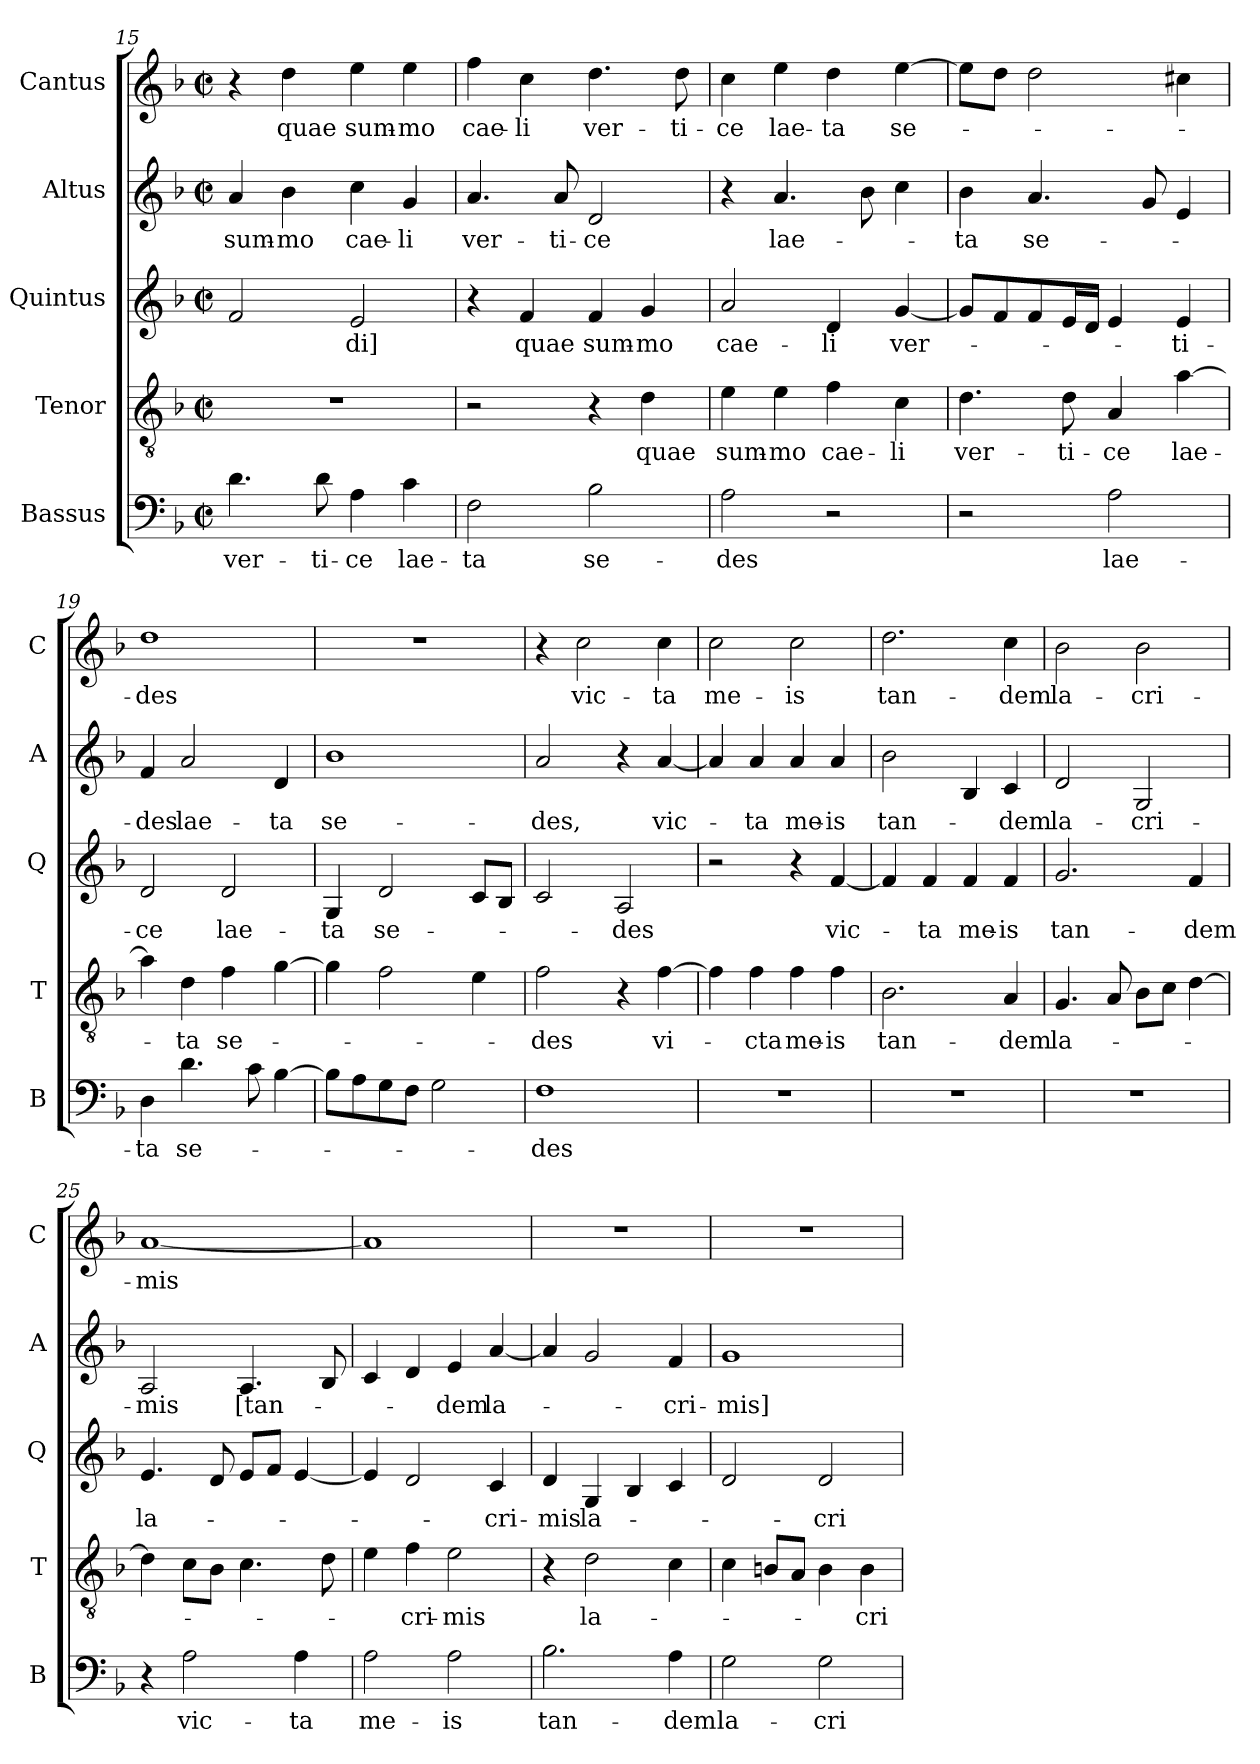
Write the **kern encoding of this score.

**kern	**text	**kern	**text	**kern	**text	**kern	**text	**kern	**text
*part5	*part5	*part4	*part4	*part3	*part3	*part2	*part2	*part1	*part1
*staff5	*staff5	*staff4	*staff4	*staff3	*staff3	*staff2	*staff2	*staff1	*staff1
*I"Bassus	*	*I"Tenor	*	*I"Quintus	*	*I"Altus	*	*I"Cantus	*
*I'B	*	*I'T	*	*I'Q	*	*I'A	*	*I'C	*
*clefF4	*	*clefGv2	*	*clefG2	*	*clefG2	*	*clefG2	*
*k[b-]	*	*k[b-]	*	*k[b-]	*	*k[b-]	*	*k[b-]	*
*F:	*	*F:	*	*F:	*	*F:	*	*F:	*
*M2/2	*	*M2/2	*	*M2/2	*	*M2/2	*	*M2/2	*
*met(c|)	*	*met(c|)	*	*met(c|)	*	*met(c|)	*	*met(c|)	*
=15	=15	=15	=15	=15	=15	=15	=15	=15	=15
!	!LO:LY:b	!	!	!	!	!	!LO:LY:b	!	!
4.d\	ver-	1r	.	2f/	.	4a/	sum-	4r	.
!	!	!	!	!	!	!	!LO:LY:b	!	!LO:LY:b
.	.	.	.	.	.	4b-\	-mo	4dd\	quae
!	!LO:LY:b	!	!	!	!	!	!	!	!
8d\	-ti-	.	.	.	.	.	.	.	.
!	!LO:LY:b	!	!	!	!LO:LY:b	!	!LO:LY:b	!	!LO:LY:b
4A\	-ce	.	.	2e/	-di]	4cc\	cae-	4ee\	sum-
!	!LO:LY:b	!	!	!	!	!	!LO:LY:b	!	!LO:LY:b
4c\	lae-	.	.	.	.	4g/	-li	4ee\	-mo
=16	=16	=16	=16	=16	=16	=16	=16	=16	=16
!	!LO:LY:b	!	!	!	!	!	!LO:LY:b	!	!LO:LY:b
2F\	-ta	2r	.	4r	.	4.a/	ver-	4ff\	cae-
!	!	!	!	!	!LO:LY:b	!	!	!	!LO:LY:b
.	.	.	.	4f/	quae	.	.	4cc\	-li
!	!	!	!	!	!	!	!LO:LY:b	!	!
.	.	.	.	.	.	8a/	-ti-	.	.
!	!LO:LY:b	!	!	!	!LO:LY:b	!	!LO:LY:b	!	!LO:LY:b
2B-\	se-	4r	.	4f/	sum-	2d/	-ce	4.dd\	ver-
!	!	!	!LO:LY:b	!	!LO:LY:b	!	!	!	!
.	.	4d\	quae	4g/	-mo	.	.	.	.
!	!	!	!	!	!	!	!	!	!LO:LY:b
.	.	.	.	.	.	.	.	8dd\	-ti-
=17	=17	=17	=17	=17	=17	=17	=17	=17	=17
!	!LO:LY:b	!	!LO:LY:b	!	!LO:LY:b	!	!	!	!LO:LY:b
2A\	-des	4e\	sum-	2a/	cae-	4r	.	4cc\	-ce
!	!	!	!LO:LY:b	!	!	!	!LO:LY:b	!	!LO:LY:b
.	.	4e\	-mo	.	.	4.a/	lae-	4ee\	lae-
!	!	!	!LO:LY:b	!	!LO:LY:b	!	!	!	!LO:LY:b
2r	.	4f\	cae-	4d/	-li	.	.	4dd\	-ta
.	.	.	.	.	.	8b-\	.	.	.
!	!	!	!LO:LY:b	!	!LO:LY:b	!	!	!	!LO:LY:b
.	.	4c\	-li	[4g/	ver-	4cc\	.	[4ee\	se-
=18	=18	=18	=18	=18	=18	=18	=18	=18	=18
!	!	!	!LO:LY:b	!	!	!	!LO:LY:b	!	!
2r	.	4.d\	ver-	8g/L]	.	4b-\	-ta	8ee\L]	.
.	.	.	.	8f/	.	.	.	8dd\J	.
!	!	!	!	!	!	!	!LO:LY:b	!	!
.	.	.	.	8f/	.	4.a/	se-	2dd\	.
!	!	!	!LO:LY:b	!	!	!	!	!	!
.	.	8d\	-ti-	16e/L	.	.	.	.	.
.	.	.	.	16d/JJ	.	.	.	.	.
!	!LO:LY:b	!	!LO:LY:b	!	!	!	!	!	!
2A\	lae-	4A/	-ce	4e/	.	.	.	.	.
.	.	.	.	.	.	8g/	.	.	.
!	!	!	!LO:LY:b	!	!LO:LY:b	!	!	!	!
.	.	[4a\	lae-	4e/	-ti-	4e/	.	4cc#i\	.
!!LO:LB:g=z
=19	=19	=19	=19	=19	=19	=19	=19	=19	=19
!	!LO:LY:b	!	!	!	!LO:LY:b	!	!LO:LY:b	!	!LO:LY:b
4D\	-ta	4a\]	.	2d/	-ce	4f/	-des	1dd	-des
!	!LO:LY:b	!	!LO:LY:b	!	!	!	!LO:LY:b	!	!
4.d\	se-	4d\	-ta	.	.	2a/	lae-	.	.
!	!	!	!LO:LY:b	!	!LO:LY:b	!	!	!	!
.	.	4f\	se-	2d/	lae-	.	.	.	.
8c\	.	.	.	.	.	.	.	.	.
!	!	!	!	!	!	!	!LO:LY:b	!	!
[4B-\	.	[4g\	.	.	.	4d/	-ta	.	.
=20	=20	=20	=20	=20	=20	=20	=20	=20	=20
!	!	!	!	!	!LO:LY:b	!	!LO:LY:b	!	!
8B-\L]	.	4g\]	.	4G/	-ta	1b-	se-	1r	.
8A\	.	.	.	.	.	.	.	.	.
!	!	!	!	!	!LO:LY:b	!	!	!	!
8G\	.	2f\	.	2d/	se-	.	.	.	.
8F\J	.	.	.	.	.	.	.	.	.
2G\	.	.	.	.	.	.	.	.	.
.	.	4e\	.	8c/L	.	.	.	.	.
.	.	.	.	8B-/J	.	.	.	.	.
=21	=21	=21	=21	=21	=21	=21	=21	=21	=21
!	!LO:LY:b	!	!LO:LY:b	!	!	!	!LO:LY:b	!	!
1F	-des	2f\	-des	2c/	.	2a/	-des,	4r	.
!	!	!	!	!	!	!	!	!	!LO:LY:b
.	.	.	.	.	.	.	.	2cc\	vic-
!	!	!	!	!	!LO:LY:b	!	!	!	!
.	.	4r	.	2A/	-des	4r	.	.	.
!	!	!	!LO:LY:b	!	!	!	!LO:LY:b	!	!LO:LY:b
.	.	[4f\	vi-	.	.	[4a/	vic-	4cc\	-ta
=22	=22	=22	=22	=22	=22	=22	=22	=22	=22
!	!	!	!	!	!	!	!	!	!LO:LY:b
1r	.	4f\]	.	2r	.	4a/]	.	2cc\	me-
!	!	!	!LO:LY:b	!	!	!	!LO:LY:b	!	!
.	.	4f\	-cta	.	.	4a/	-ta	.	.
!	!	!	!LO:LY:b	!	!	!	!LO:LY:b	!	!LO:LY:b
.	.	4f\	me-	4r	.	4a/	me-	2cc\	-is
!	!	!	!LO:LY:b	!	!LO:LY:b	!	!LO:LY:b	!	!
.	.	4f\	-is	[4f/	vic-	4a/	-is	.	.
=23	=23	=23	=23	=23	=23	=23	=23	=23	=23
!	!	!	!LO:LY:b	!	!	!	!LO:LY:b	!	!LO:LY:b
1r	.	2.B-\	tan-	4f/]	.	2b-\	tan-	2.dd\	tan-
!	!	!	!	!	!LO:LY:b	!	!	!	!
.	.	.	.	4f/	-ta	.	.	.	.
!	!	!	!	!	!LO:LY:b	!	!	!	!
.	.	.	.	4f/	me-	4B-/	.	.	.
!	!	!	!LO:LY:b	!	!LO:LY:b	!	!LO:LY:b	!	!LO:LY:b
.	.	4A/	-dem	4f/	-is	4c/	-dem	4cc\	-dem
=24	=24	=24	=24	=24	=24	=24	=24	=24	=24
!	!	!	!LO:LY:b	!	!LO:LY:b	!	!LO:LY:b	!	!LO:LY:b
1r	.	4.G/	la-	2.g/	tan-	2d/	la-	2b-\	la-
.	.	8A/	.	.	.	.	.	.	.
!	!	!	!	!	!	!	!LO:LY:b	!	!LO:LY:b
.	.	8B-\L	.	.	.	2G/	-cri-	2b-\	-cri-
.	.	8c\J	.	.	.	.	.	.	.
!	!	!	!	!	!LO:LY:b	!	!	!	!
.	.	[4d\	.	4f/	-dem	.	.	.	.
=25	=25	=25	=25	=25	=25	=25	=25	=25	=25
!	!	!	!	!	!LO:LY:b	!	!LO:LY:b	!	!LO:LY:b
4r	.	4d\]	.	4.e/	la-	2A/	-mis	[1a	-mis
!	!LO:LY:b	!	!	!	!	!	!	!	!
2A\	vic-	8c\L	.	.	.	.	.	.	.
.	.	8B-\J	.	8d/	.	.	.	.	.
!	!	!	!	!	!	!	!LO:LY:b	!	!
.	.	4.c\	.	8e/L	.	4.A/	[tan-	.	.
.	.	.	.	8f/J	.	.	.	.	.
!	!LO:LY:b	!	!	!	!	!	!	!	!
4A\	-ta	.	.	[4e/	.	.	.	.	.
.	.	8d\	.	.	.	8B-/	.	.	.
!!LO:PB:g=z
=26	=26	=26	=26	=26	=26	=26	=26	=26	=26
!	!LO:LY:b	!	!	!	!	!	!	!	!
2A\	me-	4e\	.	4e/]	.	4c/	.	1a]	.
!	!	!	!LO:LY:b	!	!	!	!	!	!
.	.	4f\	-cri-	2d/	.	4d/	.	.	.
!	!LO:LY:b	!	!LO:LY:b	!	!	!	!LO:LY:b	!	!
2A\	-is	2e\	-mis	.	.	4e/	-dem	.	.
!	!	!	!	!	!LO:LY:b	!	!LO:LY:b	!	!
.	.	.	.	4c/	-cri-	[4a/	la-	.	.
=27	=27	=27	=27	=27	=27	=27	=27	=27	=27
!	!LO:LY:b	!	!	!	!LO:LY:b	!	!	!	!
2.B-\	tan-	4r	.	4d/	-mis	4a/]	.	1r	.
!	!	!	!LO:LY:b	!	!LO:LY:b	!	!	!	!
.	.	2d\	la-	4G/	la-	2g/	.	.	.
.	.	.	.	4B-/	.	.	.	.	.
!	!LO:LY:b	!	!	!	!	!	!LO:LY:b	!	!
4A\	-dem	4c\	.	4c/	.	4f/	-cri-	.	.
=28	=28	=28	=28	=28	=28	=28	=28	=28	=28
!	!LO:LY:b	!	!	!	!	!	!LO:LY:b	!	!
2G\	la-	4c\	.	2d/	.	1g	-mis]	1r	.
.	.	8Bn/L	.	.	.	.	.	.	.
.	.	8A/J	.	.	.	.	.	.	.
!	!LO:LY:b	!	!	!	!LO:LY:b	!	!	!	!
2G\	-cri-	4B\	.	2d/	-cri-	.	.	.	.
!	!	!	!LO:LY:b	!	!	!	!	!	!
.	.	4B\	-cri-	.	.	.	.	.	.
=	=	=	=	=	=	=	=	=	=
*-	*-	*-	*-	*-	*-	*-	*-	*-	*-
